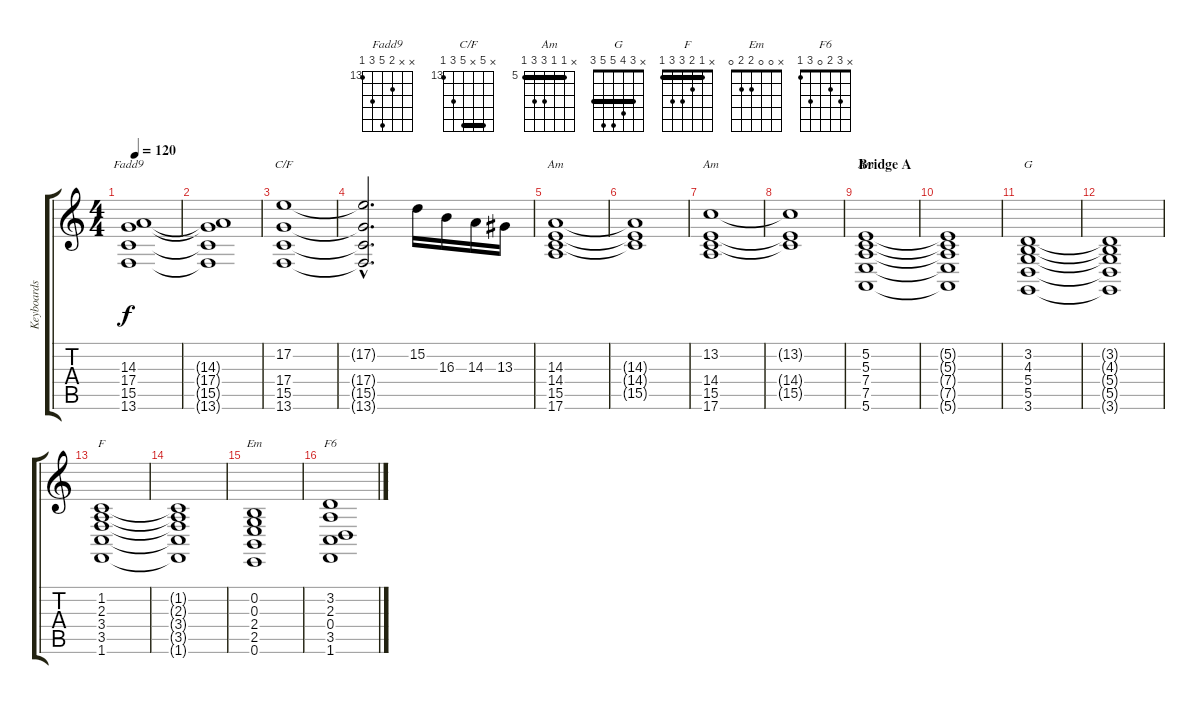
\track ("Keyboards" "Keyboards") {instrument stringensemble2}
\staff {score tabs}
\tuning (E4 B3 G3 D3 A2 E2) {hide}
\chord ("Fadd9" x x 14 17 15 13) {firstfret 13}
\chord ("C/F" x 17 x 17 15 13) {firstfret 13 barre 17}
\chord ("Am" x x 14 14 15 17) {firstfret 14 barre 14}
\chord ("Am" x 13 x 14 15 17) {firstfret 13}
\chord ("Am" x 5 5 7 7 5) {firstfret 5 barre 5}
\chord ("G" x 3 4 5 5 3) {barre 3}
\chord ("F" x 1 2 3 3 1) {barre 1}
\chord ("Em" x 0 0 2 2 0)
\chord ("F6" x 3 2 0 3 1)
\ts (4 4)
\tempo 120
\clef g2
\ks c
(14.3 17.4 15.5 13.6).1{ch "Fadd9" dy f} |
(14.3{t} 17.4{t} 15.5{t} 13.6{t}).1 |
(17.2 17.4 15.5 13.6).1{ch "C/F"} |
(17.2{hac t} 17.4{hac t} 15.5{hac t} 13.6{hac t}).2{d} 15.2.16 16.3.16 14.3.16 13.3.16 |
(14.3 14.4 15.5 17.6).1{ch "Am"} |
(14.3{t} 14.4{t} 15.5{t}).1 |
(13.2 14.4 15.5 17.6).1{ch "Am"} |
(13.2{t} 14.4{t} 15.5{t}).1 |
\section ("" "Bridge A")
(5.2 5.3 7.4 7.5 5.6).1{ch "Am"} |
(5.2{t} 5.3{t} 7.4{t} 7.5{t} 5.6{t}).1 |
(3.2 4.3 5.4 5.5 3.6).1{ch "G"} |
(3.2{t} 4.3{t} 5.4{t} 5.5{t} 3.6{t}).1 |
(1.2 2.3 3.4 3.5 1.6).1{ch "F"} |
(1.2{t} 2.3{t} 3.4{t} 3.5{t} 1.6{t}).1 |
(0.2 0.3 2.4 2.5 0.6).1{ch "Em"} |
(3.2 2.3 0.4 3.5 1.6).1{ch "F6"}
